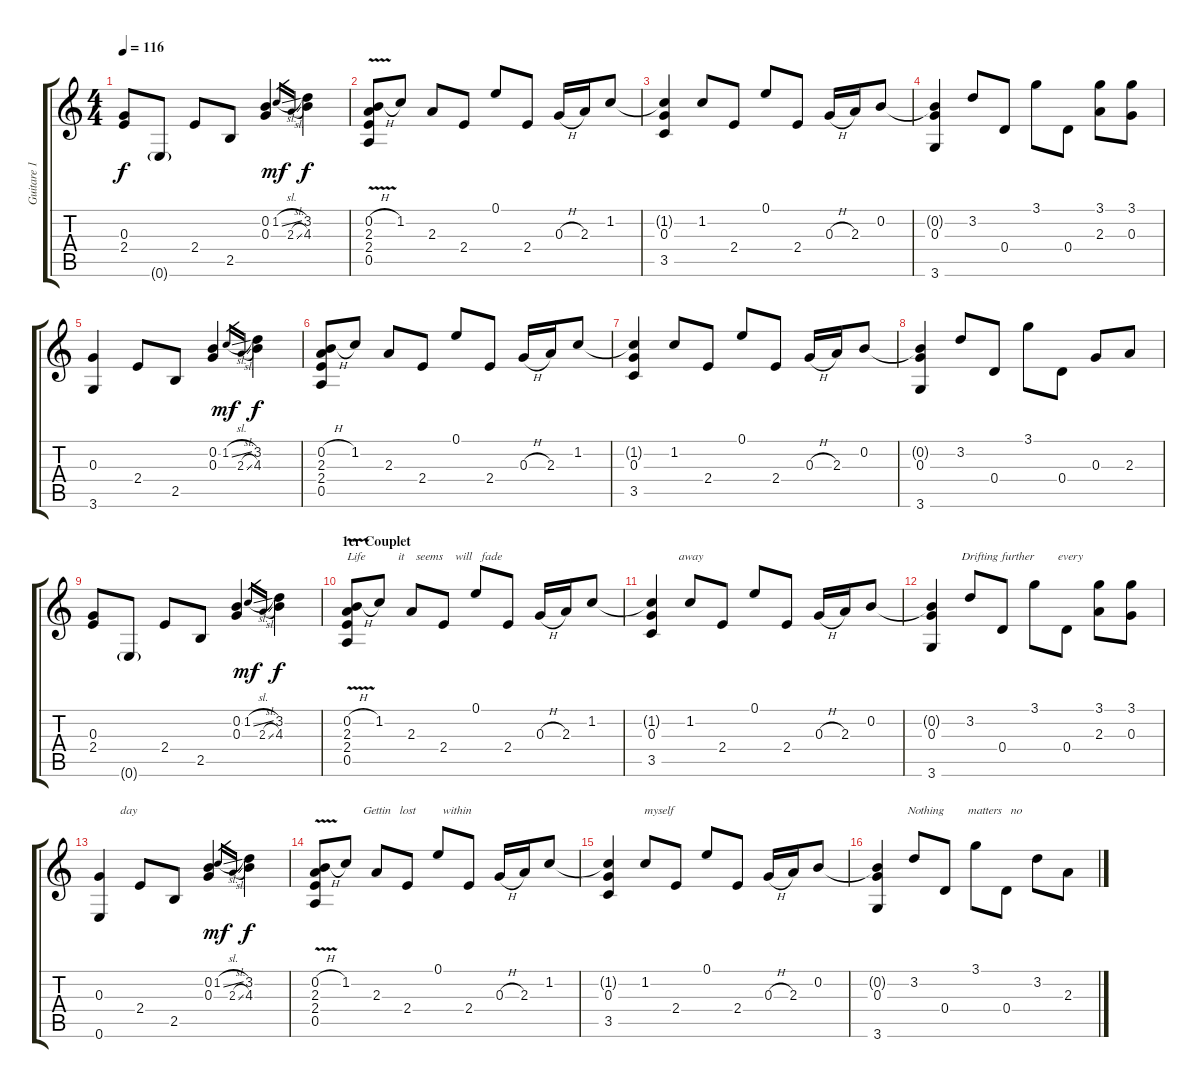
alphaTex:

\track ("Guitare 1 " "Guitare 1 ") {instrument acousticguitarsteel}
\staff {score tabs}
\tuning (E4 B3 G3 D3 A2 E2) {hide}
\ts (4 4)
\tempo 116
\clef g2
\ks c
(0.3 2.4).8{dy f} 0.6{g}.8 2.4.8 2.5.8 (0.2 0.3).4 1.2{sl}.16{gr dy mf} 2.3{sl}.16{gr} (3.2 4.3).4{dy f} |
(0.2{h} 2.3{v} 2.4{v} 0.5).8 1.2.8 2.3.8 2.4.8 0.1.8 2.4.8 0.3{h}.16 2.3.16 1.2.8 |
(1.2{t} 0.3 3.5).4 1.2.8 2.4.8 0.1.8 2.4.8 0.3{h}.16 2.3.16 0.2.8 |
(0.2{t} 0.3 3.6).4 3.2.8 0.4.8 3.1.8 0.4.8 (3.1 2.3).8 (3.1 0.3).8 |
(0.3 3.6).4 2.4.8 2.5.8 (0.2 0.3).4 1.2{sl}.16{gr dy mf} 2.3{sl}.16{gr} (3.2 4.3).4{dy f} |
(0.2{h} 2.3 2.4 0.5).8 1.2.8 2.3.8 2.4.8 0.1.8 2.4.8 0.3{h}.16 2.3.16 1.2.8 |
(1.2{t} 0.3 3.5).4 1.2.8 2.4.8 0.1.8 2.4.8 0.3{h}.16 2.3.16 0.2.8 |
(0.2{t} 0.3 3.6).4 3.2.8 0.4.8 3.1.8 0.4.8 0.3.8 2.3.8 |
(0.3 2.4).8 0.6{g}.8 2.4.8 2.5.8 (0.2 0.3).4 1.2{sl}.16{gr dy mf} 2.3{sl}.16{gr} (3.2 4.3).4{dy f} |
\section ("" "1er Couplet")
(0.2{h} 2.3{v} 2.4{v} 0.5).8{txt "Life           it    seems    will   fade"} 1.2.8 2.3.8 2.4.8 0.1.8 2.4.8 0.3{h}.16 2.3.16 1.2.8 |
(1.2{t} 0.3 3.5).4{txt "         away"} 1.2.8 2.4.8 0.1.8 2.4.8 0.3{h}.16 2.3.16 0.2.8 |
(0.2{t} 0.3 3.6).4{txt "          Drifting further        every "} 3.2.8 0.4.8 3.1.8 0.4.8 (3.1 2.3).8 (3.1 0.3).8 |
(0.3 0.6).4{txt "       day"} 2.4.8 2.5.8 (0.2 0.3).4 1.2{sl}.16{gr dy mf} 2.3{sl}.16{gr} (3.2 4.3).4{dy f} |
(0.2{h} 2.3{v} 2.4{v} 0.5).8{txt "                Gettin   lost         within"} 1.2.8 2.3.8 2.4.8 0.1.8 2.4.8 0.3{h}.16 2.3.16 1.2.8 |
(1.2{t} 0.3 3.5).4{txt "            myself"} 1.2.8 2.4.8 0.1.8 2.4.8 0.3{h}.16 2.3.16 0.2.8 |
(0.2{t} 0.3 3.6).4{txt "          Nothing        matters   no"} 3.2.8 0.4.8 3.1.8 0.4.8 3.2.8 2.3.8
